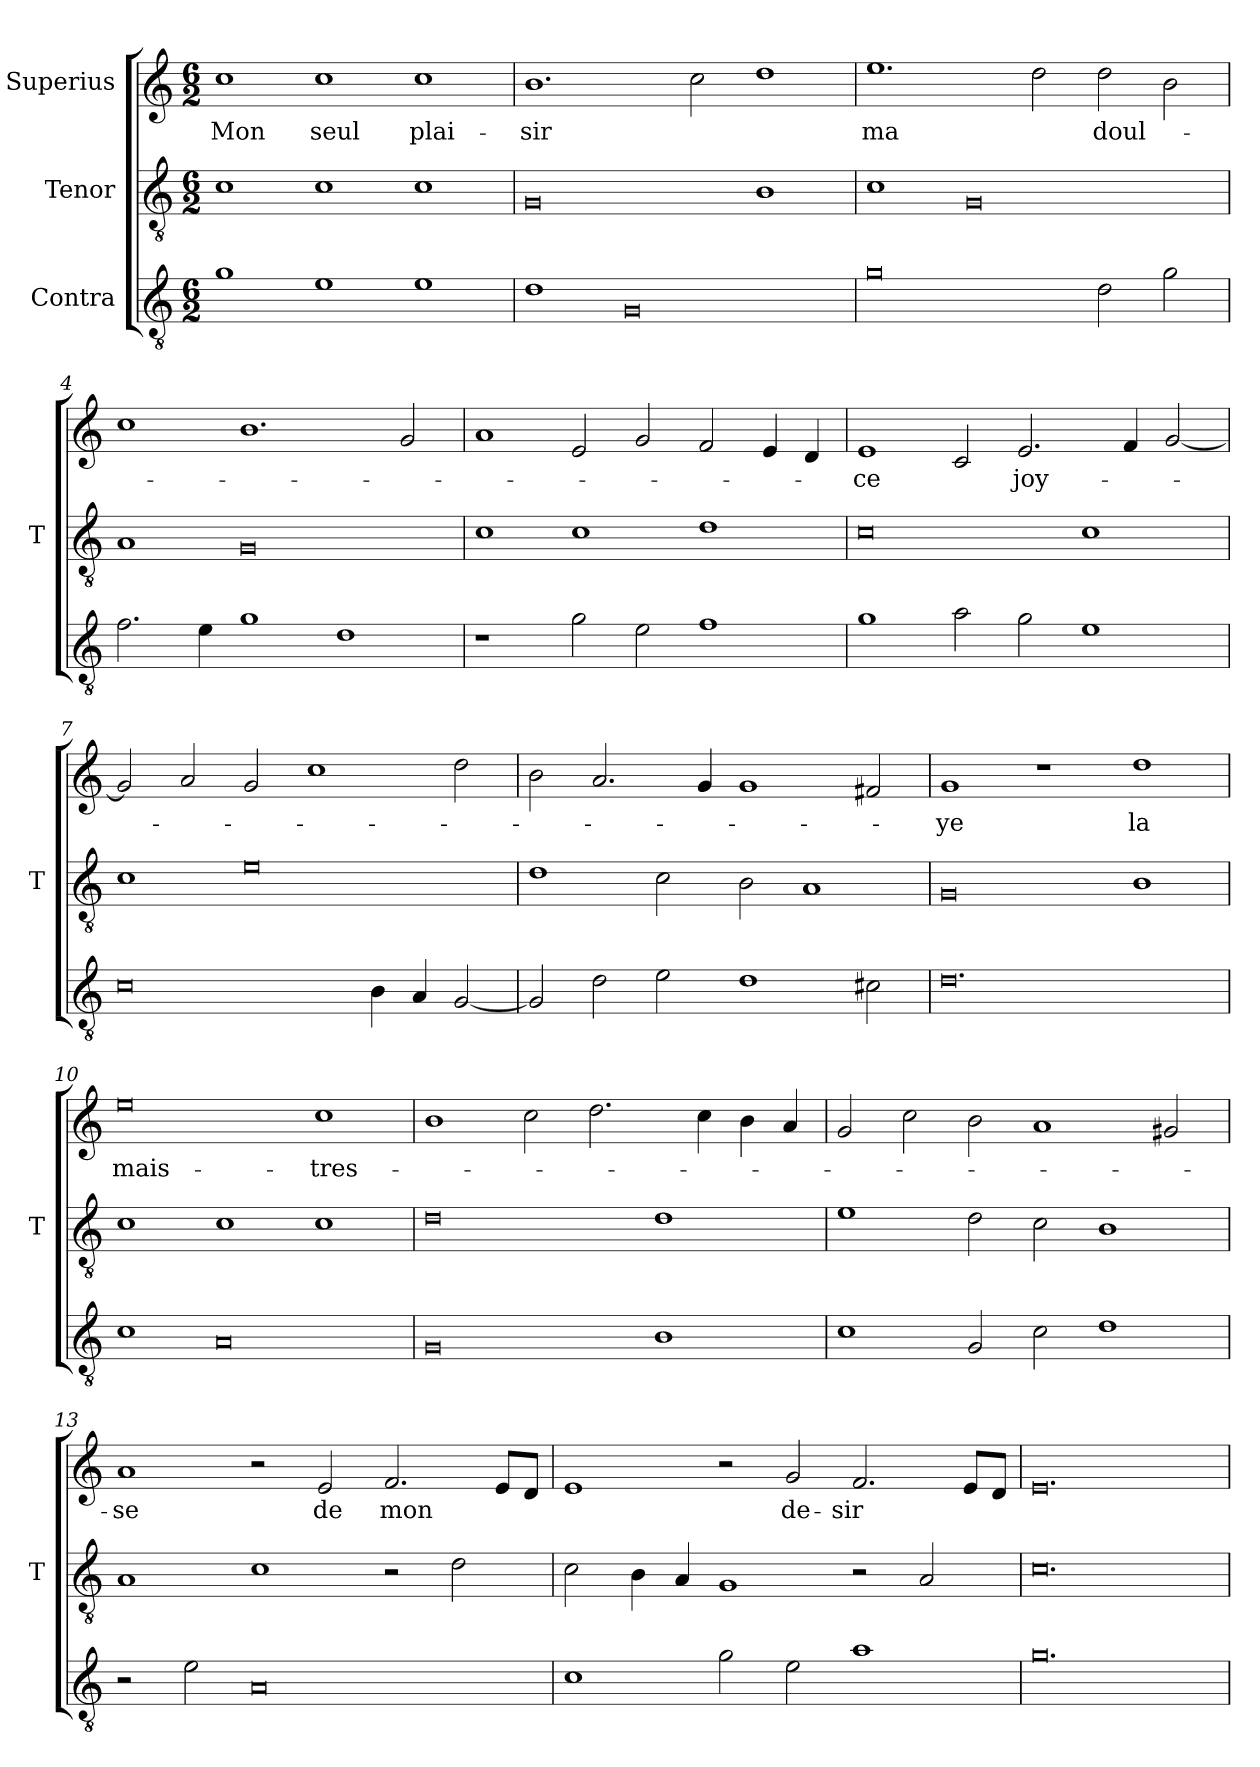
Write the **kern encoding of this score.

**kern	**kern	**kern	**text
*part3	*part2	*part1	*part1
*staff3	*staff2	*staff1	*staff1
*I"Contra	*I"Tenor	*I"Superius	*
*	*I'T	*	*
*clefGv2	*clefGv2	*clefG2	*
*M6/2	*M6/2	*M6/2	*
=1	=1	=1	=1
1g	1c	1cc	-Mon
1e	1c	1cc	-seul
1e	1c	1cc	plai-
=2	=2	=2	=2
1d	0G	1.b	-sir
0G	.	.	.
.	.	2cc	.
.	1B	1dd	.
=3	=3	=3	=3
0g	1c	1.ee	-ma
.	0G	.	.
.	.	2dd	.
2d	.	2dd	doul-
2g	.	2b	.
=4	=4	=4	=4
2.f	1A	1cc	.
4e	.	.	.
1g	0G	1.b	.
1d	.	.	.
.	.	2g	.
=5	=5	=5	=5
1r	1c	1a	.
2g	1c	2e	.
2e	.	2g	.
1f	1d	2f	.
.	.	4e	.
.	.	4d	.
=6	=6	=6	=6
1g	0c	1e	-ce
2a	.	2c	.
2g	.	2.e	joy-
1e	1c	.	.
.	.	4f	.
.	.	[2g	.
=7	=7	=7	=7
0c	1c	2g]	.
.	.	2a	.
.	0e	2g	.
.	.	1cc	.
4B	.	.	.
4A	.	.	.
[2G	.	2dd	.
=8	=8	=8	=8
2G]	1d	2b	.
2d	.	2.a	.
2e	2c	.	.
.	.	4g	.
1d	2B	1g	.
.	1A	.	.
2c#X	.	2f#X	.
=9	=9	=9	=9
0.d	0G	1g	-ye
.	.	1r	.
.	1B	1dd	-la
=10	=10	=10	=10
1c	1c	0ee	mais-
0A	1c	.	.
.	1c	1cc	-tres-
=11	=11	=11	=11
0G	0d	1b	.
.	.	2cc	.
.	.	2.dd	.
1B	1d	.	.
.	.	4cc	.
.	.	4b	.
.	.	4a	.
=12	=12	=12	=12
1c	1e	2g	.
.	.	2cc	.
2G	2d	2b	.
2c	2c	1a	.
1d	1B	.	.
.	.	2g#X	.
=13	=13	=13	=13
2r	1A	1a	-se
2e	.	.	.
0A	1c	2r	.
.	.	2e	-de
.	2r	2.f	-mon
.	2d	.	.
.	.	8e/L	.
.	.	8d/J	.
=14	=14	=14	=14
1c	2c	1e	.
.	4B	.	.
.	4A	.	.
2g	1G	2r	.
2e	.	2g	de-
1a	2r	2.f	-sir
.	2A	.	.
.	.	8e/L	.
.	.	8d/J	.
=15	=15	=15	=15
0.g	0.c	0.e	.
=	=	=	=
*-	*-	*-	*-
